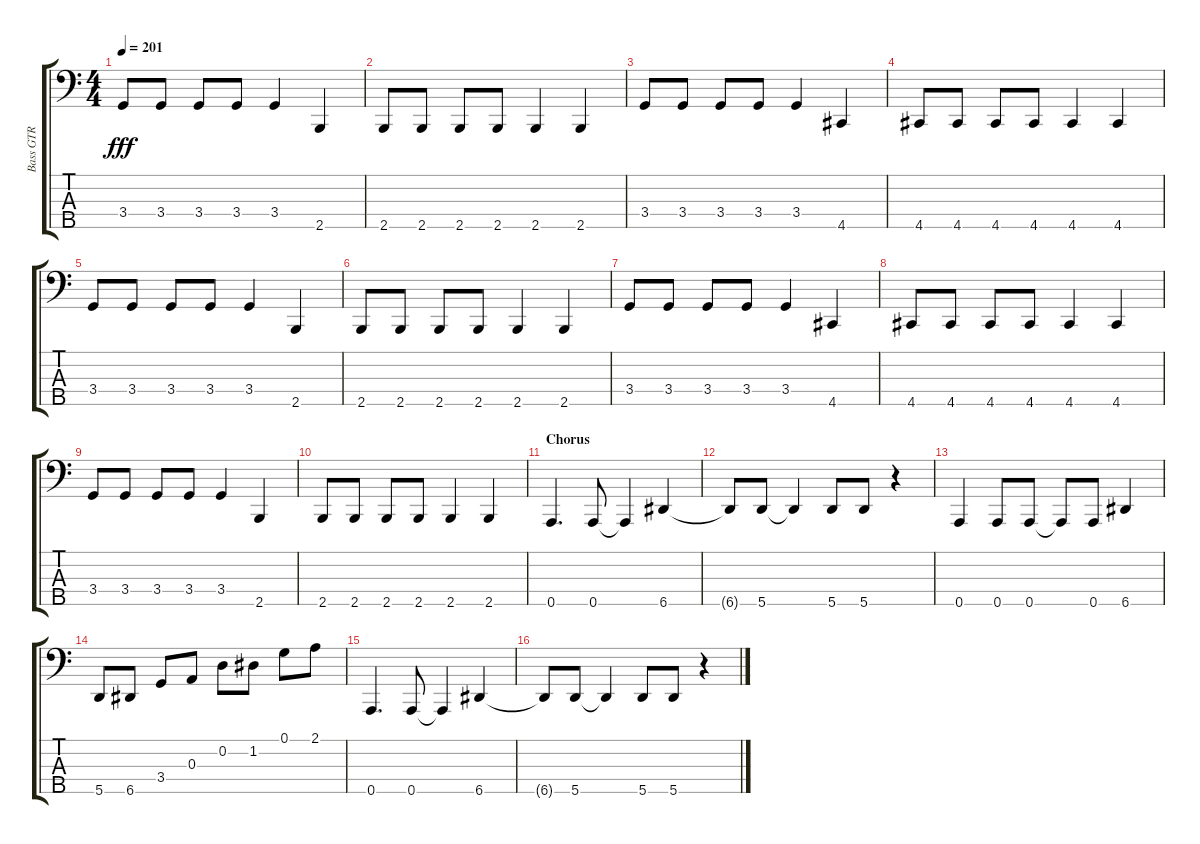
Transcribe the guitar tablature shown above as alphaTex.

\track ("Bass GTR" "Bass GTR") {instrument electricbassfinger}
\staff {score tabs}
\tuning (G2 D2 A1 E1 A0) {hide}
\ts (4 4)
\tempo 201
\clef f4
\ks aminor
3.4.8{dy fff} 3.4.8 3.4.8 3.4.8 3.4.4 2.5.4 |
2.5.8 2.5.8 2.5.8 2.5.8 2.5.4 2.5.4 |
3.4.8 3.4.8 3.4.8 3.4.8 3.4.4 4.5.4 |
4.5.8 4.5.8 4.5.8 4.5.8 4.5.4 4.5.4 |
3.4.8 3.4.8 3.4.8 3.4.8 3.4.4 2.5.4 |
2.5.8 2.5.8 2.5.8 2.5.8 2.5.4 2.5.4 |
3.4.8 3.4.8 3.4.8 3.4.8 3.4.4 4.5.4 |
4.5.8 4.5.8 4.5.8 4.5.8 4.5.4 4.5.4 |
3.4.8 3.4.8 3.4.8 3.4.8 3.4.4 2.5.4 |
2.5.8 2.5.8 2.5.8 2.5.8 2.5.4 2.5.4 |
\section ("" "Chorus")
0.5.4{d} 0.5.8 0.5{t}.4 6.5.4 |
6.5{t}.8 5.5.8 5.5{t}.4 5.5.8 5.5.8 r.4 |
0.5.4 0.5.8 0.5.8 0.5{t}.8 0.5.8 6.5.4 |
5.5.8 6.5.8 3.4.8 0.3.8 0.2.8 1.2.8 0.1.8 2.1.8 |
0.5.4{d} 0.5.8 0.5{t}.4 6.5.4 |
6.5{t}.8 5.5.8 5.5{t}.4 5.5.8 5.5.8 r.4
